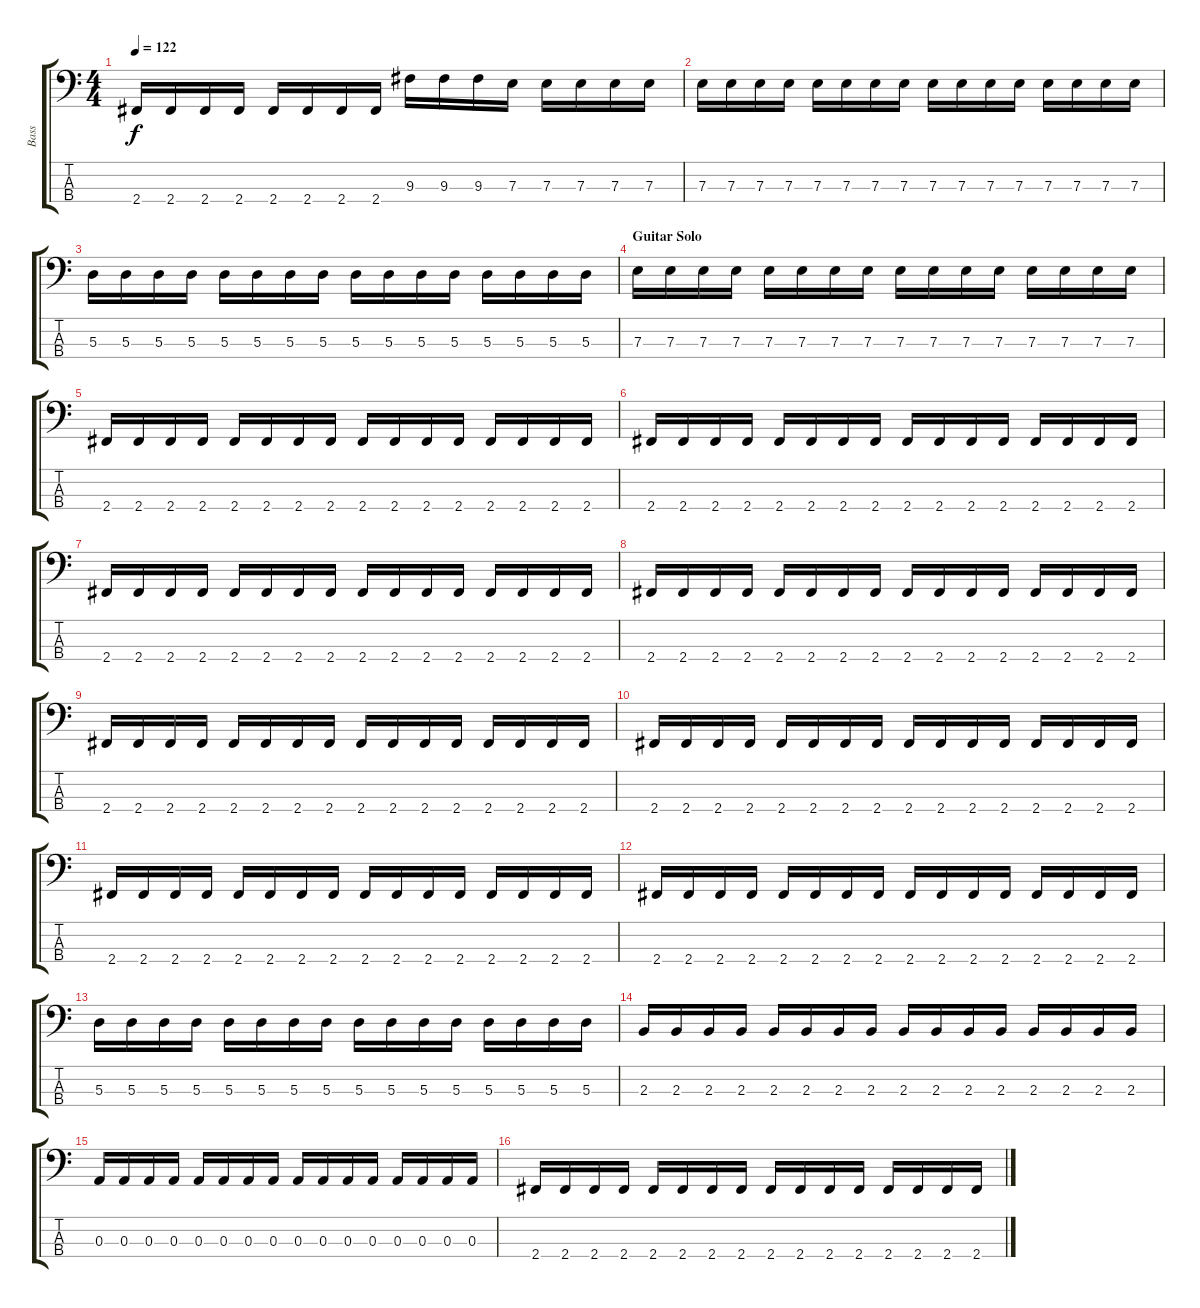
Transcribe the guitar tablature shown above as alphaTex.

\track ("Bass" "Bass") {instrument acousticbass}
\staff {score tabs}
\tuning (G2 D2 A1 E1) {hide}
\ts (4 4)
\tempo 122
\clef f4
\ks c
2.4.16{dy f} 2.4.16 2.4.16 2.4.16 2.4.16 2.4.16 2.4.16 2.4.16 9.3.16 9.3.16 9.3.16 7.3.16 7.3.16 7.3.16 7.3.16 7.3.16 |
7.3.16 7.3.16 7.3.16 7.3.16 7.3.16 7.3.16 7.3.16 7.3.16 7.3.16 7.3.16 7.3.16 7.3.16 7.3.16 7.3.16 7.3.16 7.3.16 |
5.3.16 5.3.16 5.3.16 5.3.16 5.3.16 5.3.16 5.3.16 5.3.16 5.3.16 5.3.16 5.3.16 5.3.16 5.3.16 5.3.16 5.3.16 5.3.16 |
\section ("" "Guitar Solo")
7.3.16 7.3.16 7.3.16 7.3.16 7.3.16 7.3.16 7.3.16 7.3.16 7.3.16 7.3.16 7.3.16 7.3.16 7.3.16 7.3.16 7.3.16 7.3.16 |
2.4.16 2.4.16 2.4.16 2.4.16 2.4.16 2.4.16 2.4.16 2.4.16 2.4.16 2.4.16 2.4.16 2.4.16 2.4.16 2.4.16 2.4.16 2.4.16 |
2.4.16 2.4.16 2.4.16 2.4.16 2.4.16 2.4.16 2.4.16 2.4.16 2.4.16 2.4.16 2.4.16 2.4.16 2.4.16 2.4.16 2.4.16 2.4.16 |
2.4.16 2.4.16 2.4.16 2.4.16 2.4.16 2.4.16 2.4.16 2.4.16 2.4.16 2.4.16 2.4.16 2.4.16 2.4.16 2.4.16 2.4.16 2.4.16 |
2.4.16 2.4.16 2.4.16 2.4.16 2.4.16 2.4.16 2.4.16 2.4.16 2.4.16 2.4.16 2.4.16 2.4.16 2.4.16 2.4.16 2.4.16 2.4.16 |
2.4.16 2.4.16 2.4.16 2.4.16 2.4.16 2.4.16 2.4.16 2.4.16 2.4.16 2.4.16 2.4.16 2.4.16 2.4.16 2.4.16 2.4.16 2.4.16 |
2.4.16 2.4.16 2.4.16 2.4.16 2.4.16 2.4.16 2.4.16 2.4.16 2.4.16 2.4.16 2.4.16 2.4.16 2.4.16 2.4.16 2.4.16 2.4.16 |
2.4.16 2.4.16 2.4.16 2.4.16 2.4.16 2.4.16 2.4.16 2.4.16 2.4.16 2.4.16 2.4.16 2.4.16 2.4.16 2.4.16 2.4.16 2.4.16 |
2.4.16 2.4.16 2.4.16 2.4.16 2.4.16 2.4.16 2.4.16 2.4.16 2.4.16 2.4.16 2.4.16 2.4.16 2.4.16 2.4.16 2.4.16 2.4.16 |
5.3.16 5.3.16 5.3.16 5.3.16 5.3.16 5.3.16 5.3.16 5.3.16 5.3.16 5.3.16 5.3.16 5.3.16 5.3.16 5.3.16 5.3.16 5.3.16 |
2.3.16 2.3.16 2.3.16 2.3.16 2.3.16 2.3.16 2.3.16 2.3.16 2.3.16 2.3.16 2.3.16 2.3.16 2.3.16 2.3.16 2.3.16 2.3.16 |
0.3.16 0.3.16 0.3.16 0.3.16 0.3.16 0.3.16 0.3.16 0.3.16 0.3.16 0.3.16 0.3.16 0.3.16 0.3.16 0.3.16 0.3.16 0.3.16 |
2.4.16 2.4.16 2.4.16 2.4.16 2.4.16 2.4.16 2.4.16 2.4.16 2.4.16 2.4.16 2.4.16 2.4.16 2.4.16 2.4.16 2.4.16 2.4.16
